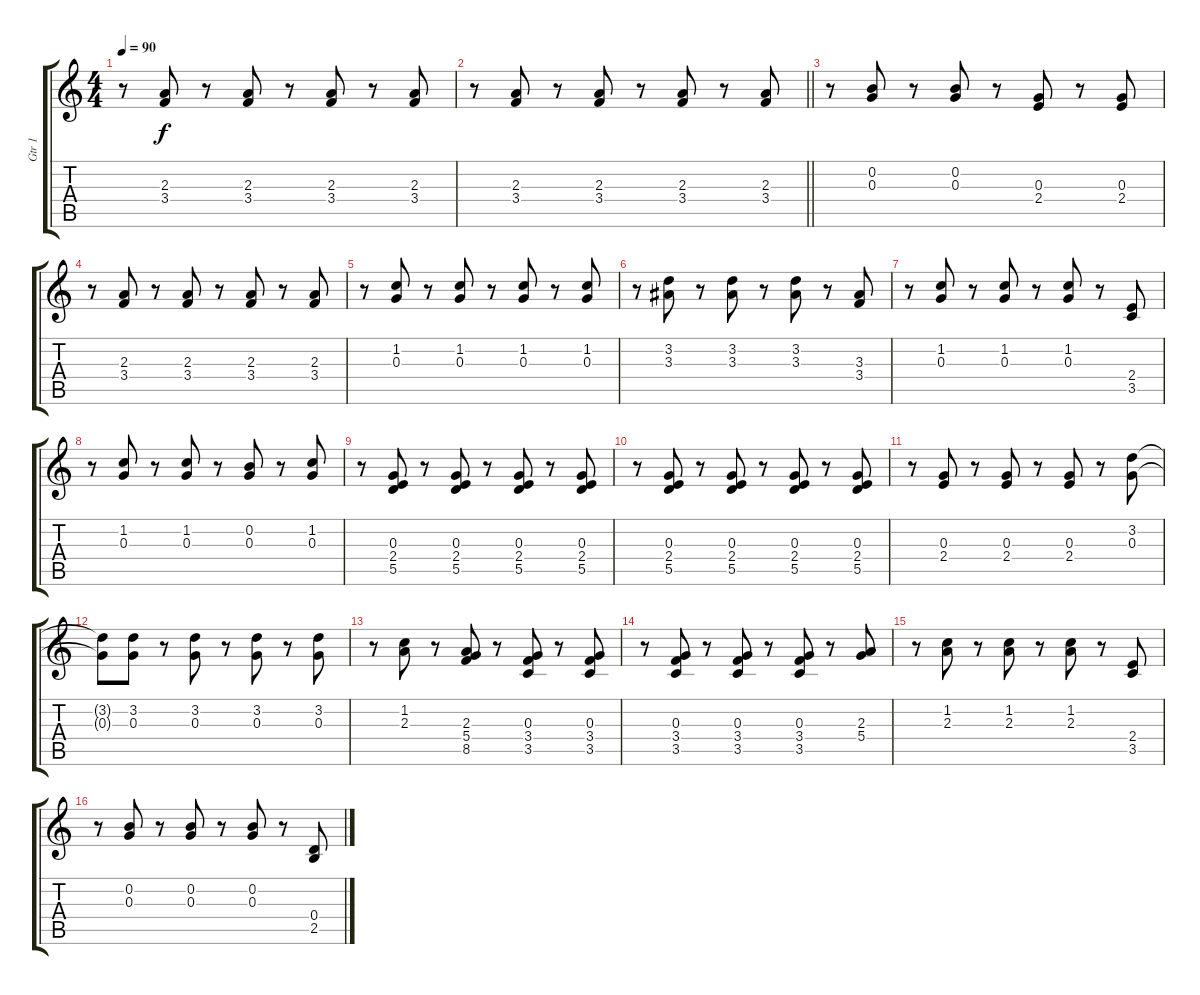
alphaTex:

\track ("Gtr 1" "Gtr 1") {instrument overdrivenguitar}
\staff {score tabs}
\tuning (E4 B3 G3 D3 A2 E2) {hide}
\ts (4 4)
\tempo 90
\clef g2
\ks c
r.8{dy f} (2.3 3.4).8 r.8 (2.3 3.4).8 r.8 (2.3 3.4).8 r.8 (2.3 3.4).8 |
\barLineRight lightlight
r.8 (2.3 3.4).8 r.8 (2.3 3.4).8 r.8 (2.3 3.4).8 r.8 (2.3 3.4).8 |
r.8 (0.2 0.3).8 r.8 (0.2 0.3).8 r.8 (0.3 2.4).8 r.8 (0.3 2.4).8 |
r.8 (2.3 3.4).8 r.8 (2.3 3.4).8 r.8 (2.3 3.4).8 r.8 (2.3 3.4).8 |
r.8 (1.2 0.3).8 r.8 (1.2 0.3).8 r.8 (1.2 0.3).8 r.8 (1.2 0.3).8 |
r.8 (3.2 3.3).8 r.8 (3.2 3.3).8 r.8 (3.2 3.3).8 r.8 (3.3 3.4).8 |
r.8 (1.2 0.3).8 r.8 (1.2 0.3).8 r.8 (1.2 0.3).8 r.8 (2.4 3.5).8 |
r.8 (1.2 0.3).8 r.8 (1.2 0.3).8 r.8 (0.2 0.3).8 r.8 (1.2 0.3).8 |
r.8 (0.3 2.4 5.5).8 r.8 (0.3 2.4 5.5).8 r.8 (0.3 2.4 5.5).8 r.8 (0.3 2.4 5.5).8 |
r.8 (0.3 2.4 5.5).8 r.8 (0.3 2.4 5.5).8 r.8 (0.3 2.4 5.5).8 r.8 (0.3 2.4 5.5).8 |
r.8 (0.3 2.4).8 r.8 (0.3 2.4).8 r.8 (0.3 2.4).8 r.8 (3.2 0.3).8 |
(3.2{t} 0.3{t}).8 (3.2 0.3).8 r.8 (3.2 0.3).8 r.8 (3.2 0.3).8 r.8 (3.2 0.3).8 |
r.8 (1.2 2.3).8 r.8 (2.3 5.4 8.5).8 r.8 (0.3 3.4 3.5).8 r.8 (0.3 3.4 3.5).8 |
r.8 (0.3 3.4 3.5).8 r.8 (0.3 3.4 3.5).8 r.8 (0.3 3.4 3.5).8 r.8 (2.3 5.4).8 |
r.8 (1.2 2.3).8 r.8 (1.2 2.3).8 r.8 (1.2 2.3).8 r.8 (2.4 3.5).8 |
r.8 (0.2 0.3).8 r.8 (0.2 0.3).8 r.8 (0.2 0.3).8 r.8 (0.4 2.5).8
